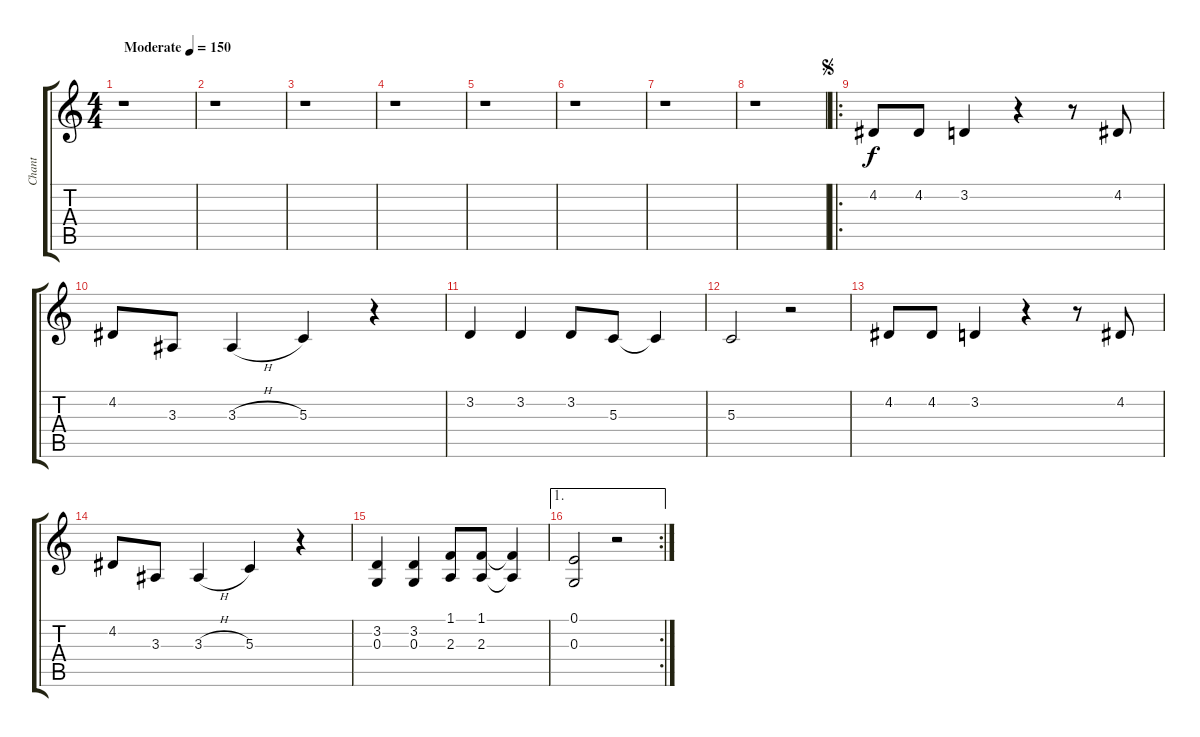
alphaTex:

\track ("Chant" "Chant") {instrument voiceoohs}
\staff {score tabs}
\tuning (E4 B3 G3 D3 A2 E2) {hide}
\ts (4 4)
\tempo (150 "Moderate")
\clef g2
\ks c
r.1{dy f instrument voiceoohs} |
r.1 |
r.1 |
r.1 |
r.1 |
r.1 |
r.1 |
r.1 |
\ro
\jump segno
4.2.8 4.2.8 3.2.4 r.4 r.8 4.2.8 |
4.2.8 3.3.8 3.3{h}.4 5.3.4 r.4 |
3.2.4 3.2.4 3.2.8 5.3.8 5.3{t}.4 |
5.3.2 r.2 |
4.2.8 4.2.8 3.2.4 r.4 r.8 4.2.8 |
4.2.8 3.3.8 3.3{h}.4 5.3.4 r.4 |
(3.2 0.3).4 (3.2 0.3).4 (1.1 2.3).8 (1.1 2.3).8 (1.1{t} 2.3{t}).4 |
\ae 1
\rc 2
(0.1 0.3).2 r.2
